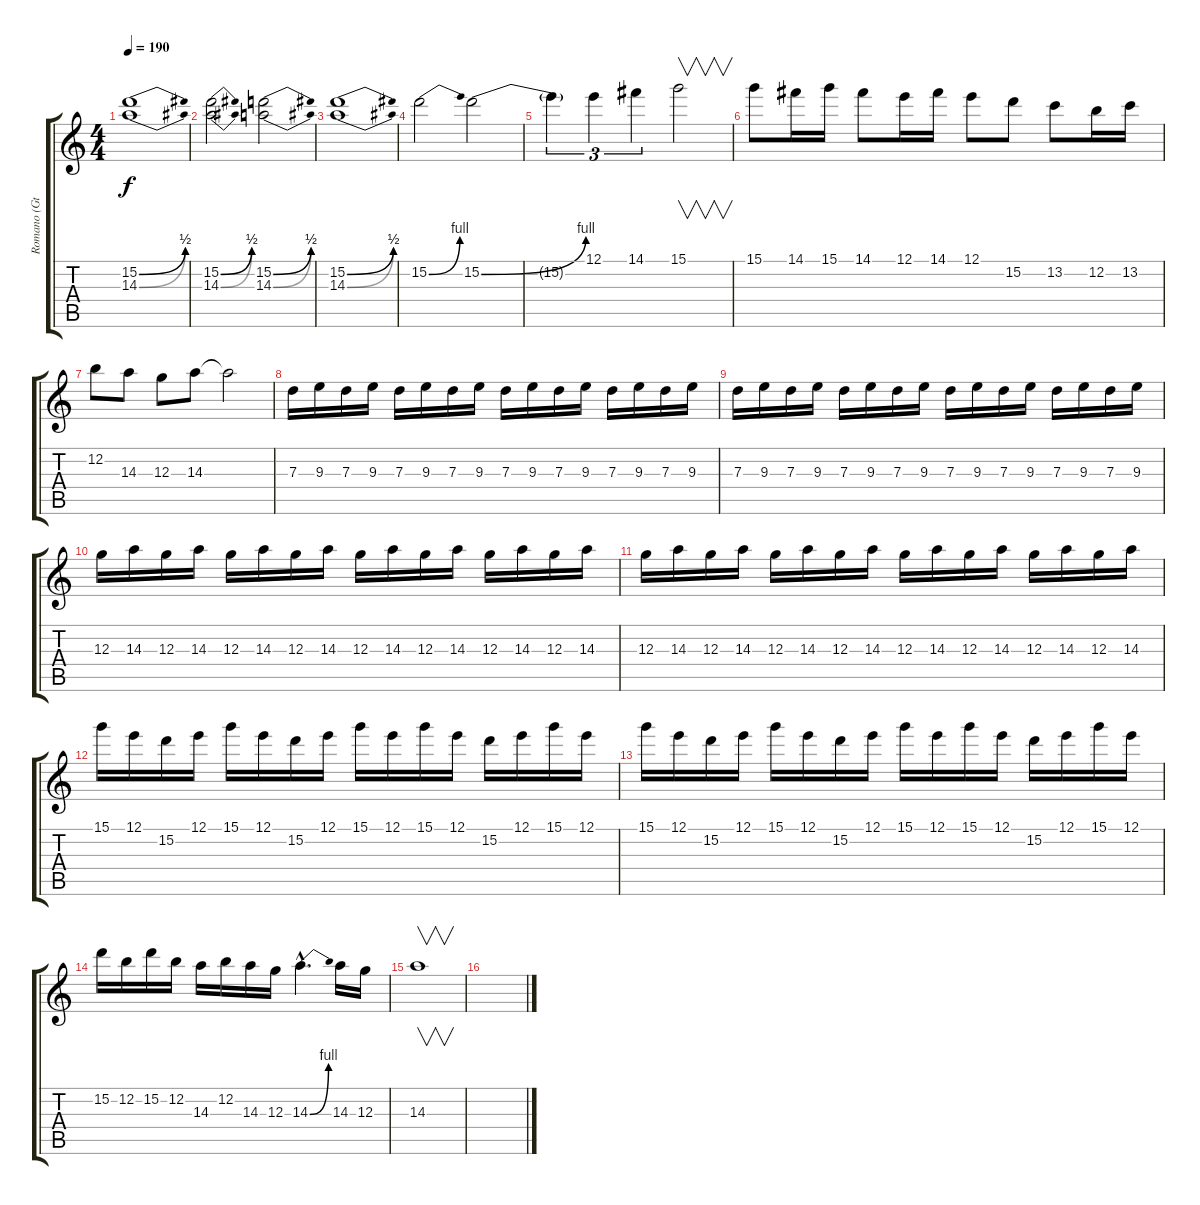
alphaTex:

\track ("Romano (Gtr 2)" "Romano (Gt") {instrument distortionguitar}
\staff {score tabs}
\tuning (E4 B3 G3 D3 A2 E2) {hide}
\ts (4 4)
\tempo 190
\clef g2
\ks c
(15.2{be (bend 0 0 60 2)} 14.3{be (bend 0 0 60 2)}).1{dy f} |
(15.2{be (bend 0 0 60 2)} 14.3{be (bend 0 0 60 2)}).2 (15.2{be (bend 0 0 60 2)} 14.3{be (bend 0 0 60 2)}).2 |
(15.2{be (bend 0 0 60 2)} 14.3{be (bend 0 0 60 2)}).1 |
15.2{be (bend 0 0 60 4)}.2 15.2{be (bend 0 0 60 4)}.2 |
15.2{t}.4{tu (3 2)} 12.1.4{tu (3 2)} 14.1.4{tu (3 2)} 15.1.2{v} |
15.1.8 14.1.16 15.1.16 14.1.8 12.1.16 14.1.16 12.1.8 15.2.8 13.2.8 12.2.16 13.2.16 |
12.2.8 14.3.8 12.3.8 14.3.8 14.3{t}.2 |
7.3.16 9.3.16 7.3.16 9.3.16 7.3.16 9.3.16 7.3.16 9.3.16 7.3.16 9.3.16 7.3.16 9.3.16 7.3.16 9.3.16 7.3.16 9.3.16 |
7.3.16 9.3.16 7.3.16 9.3.16 7.3.16 9.3.16 7.3.16 9.3.16 7.3.16 9.3.16 7.3.16 9.3.16 7.3.16 9.3.16 7.3.16 9.3.16 |
12.3.16 14.3.16 12.3.16 14.3.16 12.3.16 14.3.16 12.3.16 14.3.16 12.3.16 14.3.16 12.3.16 14.3.16 12.3.16 14.3.16 12.3.16 14.3.16 |
12.3.16 14.3.16 12.3.16 14.3.16 12.3.16 14.3.16 12.3.16 14.3.16 12.3.16 14.3.16 12.3.16 14.3.16 12.3.16 14.3.16 12.3.16 14.3.16 |
15.1.16 12.1.16 15.2.16 12.1.16 15.1.16 12.1.16 15.2.16 12.1.16 15.1.16 12.1.16 15.1.16 12.1.16 15.2.16 12.1.16 15.1.16 12.1.16 |
15.1.16 12.1.16 15.2.16 12.1.16 15.1.16 12.1.16 15.2.16 12.1.16 15.1.16 12.1.16 15.1.16 12.1.16 15.2.16 12.1.16 15.1.16 12.1.16 |
15.2.16 12.2.16 15.2.16 12.2.16 14.3.16 12.2.16 14.3.16 12.3.16 14.3{be (bend 0 0 60 4) hac}.4{d} 14.3.16 12.3.16 |
14.3.1{v} |
\section ("" "")
